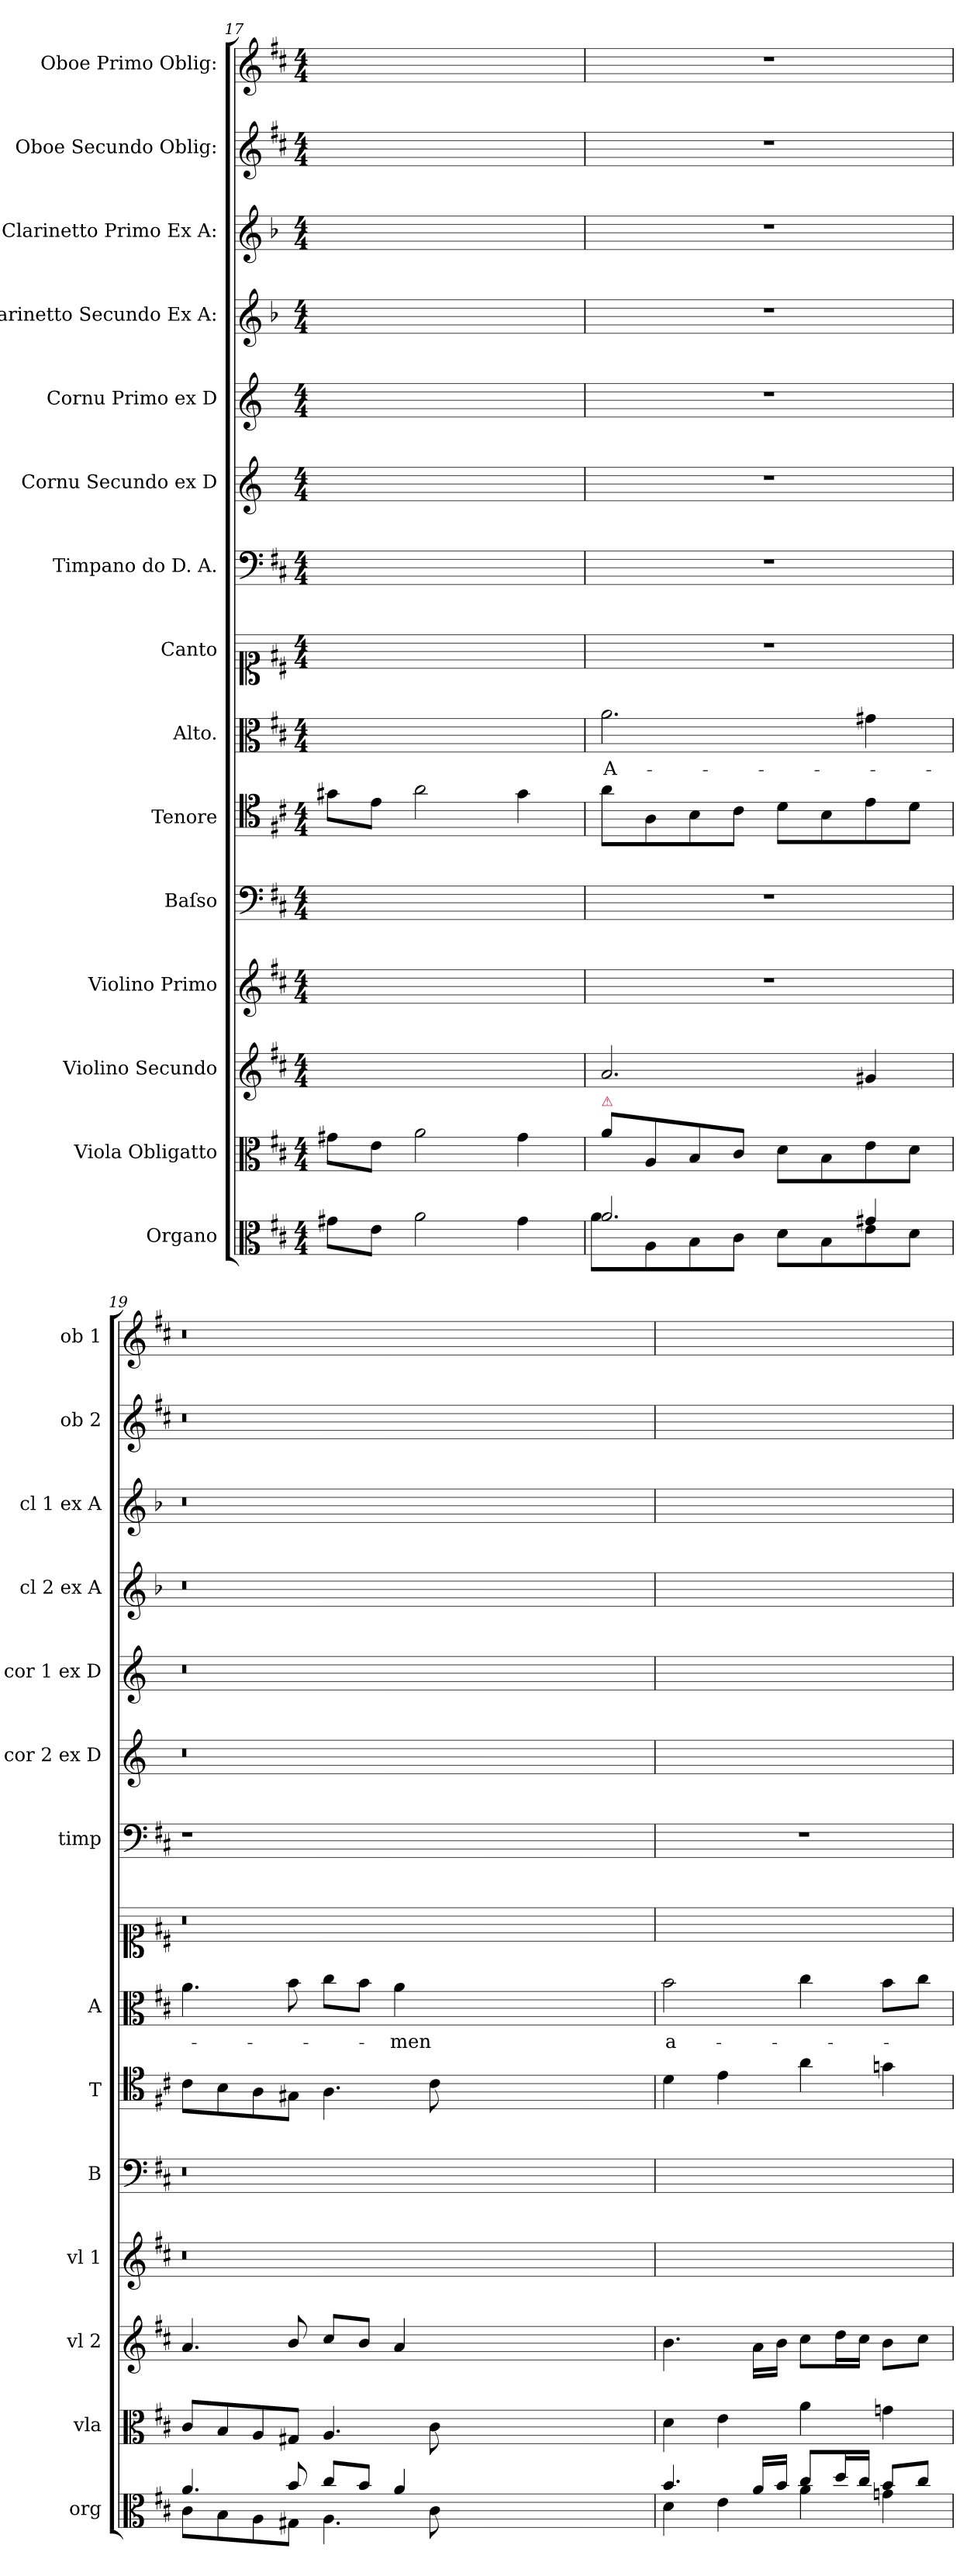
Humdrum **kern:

**kern	**kern	**kern	**kern	**kern	**kern	**kern	**text	**kern	**kern	**kern	**kern	**kern	**kern	**kern	**kern
*part15	*part14	*part13	*part12	*part11	*part10	*part9	*part9	*part8	*part7	*part6	*part5	*part4	*part3	*part2	*part1
*staff15	*staff14	*staff13	*staff12	*staff11	*staff10	*staff9	*staff9	*staff8	*staff7	*staff6	*staff5	*staff4	*staff3	*staff2	*staff1
*I"Organo	*I"Viola Obligatto	*I"Violino Secundo	*I"Violino Primo	*I"Baſso	*I"Tenore	*I"Alto.	*	*I"Canto	*I"Timpano do D. A.	*I"Cornu Secundo ex D	*I"Cornu Primo ex D	*I"Clarinetto Secundo Ex A:	*I"Clarinetto Primo Ex A:	*I"Oboe Secundo Oblig:	*I"Oboe Primo Oblig:
*I'org	*I'vla	*I'vl 2	*I'vl 1	*I'B	*I'T	*I'A	*	*	*I'timp	*I'cor 2 ex D	*I'cor 1 ex D	*I'cl 2 ex A	*I'cl 1 ex A	*I'ob 2	*I'ob 1
*clefC3	*clefC3	*clefG2	*clefG2	*clefF4	*clefC4	*clefC3	*	*clefC1	*clefF4	*clefG2	*clefG2	*clefG2	*clefG2	*clefG2	*clefG2
*	*	*	*	*	*	*	*	*	*	*ITrd6c10	*ITrd6c10	*ITrd2c3	*ITrd2c3	*	*
*k[f#c#]	*k[f#c#]	*k[f#c#]	*k[f#c#]	*k[f#c#]	*k[f#c#]	*k[f#c#]	*	*k[f#c#]	*k[f#c#]	*k[f#c#]	*k[f#c#]	*k[f#c#]	*k[f#c#]	*k[f#c#]	*k[f#c#]
*D:	*D:	*D:	*D:	*D:	*D:	*D:	*	*D:	*D:	*D:	*D:	*D:	*D:	*D:	*D:
*M4/4	*M4/4	*M4/4	*M4/4	*M4/4	*M4/4	*M4/4	*	*M4/4	*M4/4	*M4/4	*M4/4	*M4/4	*M4/4	*M4/4	*M4/4
=17	=17	=17	=17	=17	=17	=17	=17	=17	=17	=17	=17	=17	=17	=17	=17
8g#X\L	8g#X\L	1ryy	1ryy	1ryy	8g#X\L	1ryy	.	1ryy	1ryy	1ryy	1ryy	1ryy	1ryy	1ryy	1ryy
8e\J	8e\J	.	.	.	8e\J	.	.	.	.	.	.	.	.	.	.
2a\	2a\	.	.	.	2a\	.	.	.	.	.	.	.	.	.	.
4g#\	4g#\	.	.	.	4g#\	.	.	.	.	.	.	.	.	.	.
=18	=18	=18	=18	=18	=18	=18	=18	=18	=18	=18	=18	=18	=18	=18	=18
*^	*	*	*	*	*	*	*	*	*	*	*	*	*	*	*
!	!	!LO:TX:a:color=crimson:t=⚠	!	!	!	!	!	!	!	!	!	!	!	!	!	!
2.a/	8a\L	8a\L	2.a/	1r	1r	8a\L	2.a\	A-	1r	1r	1r	1r	1r	1r	1r	1r
.	8A\	8A/	.	.	.	8A\	.	.	.	.	.	.	.	.	.	.
.	8B\	8B/	.	.	.	8B\	.	.	.	.	.	.	.	.	.	.
.	8c#\J	8c#/J	.	.	.	8c#\J	.	.	.	.	.	.	.	.	.	.
.	8d\L	8d\L	.	.	.	8d\L	.	.	.	.	.	.	.	.	.	.
.	8B\	8B\	.	.	.	8B\	.	.	.	.	.	.	.	.	.	.
4g#X/	8e\	8e\	4g#X/	.	.	8e\	4g#X\	.	.	.	.	.	.	.	.	.
.	8d\J	8d\J	.	.	.	8d\J	.	.	.	.	.	.	.	.	.	.
=19	=19	=19	=19	=19	=19	=19	=19	=19	=19	=19	=19	=19	=19	=19	=19	=19
4.a/	8c#\L	8c#/L	4.a/	0.r	0.r	8c#\L	4.a\	.	0.r	1r	0.r	0.r	0.r	0.r	0.r	0.r
.	8B\	8B/	.	.	.	8B\	.	.	.	.	.	.	.	.	.	.
.	8A\	8A/	.	.	.	8A\	.	.	.	.	.	.	.	.	.	.
8b/	8G#X\J	8G#X/J	8b/	.	.	8G#X\J	8b\	.	.	.	.	.	.	.	.	.
8cc#/L	4.A\	4.A/	8cc#/L	.	.	4.A\	8cc#\L	.	.	.	.	.	.	.	.	.
8b/J	.	.	8b/J	.	.	.	8b\J	.	.	.	.	.	.	.	.	.
4a/	.	.	4a/	.	.	.	4a\	-men	.	.	.	.	.	.	.	.
.	8c#\	8c#\	.	.	.	8c#\	.	.	.	.	.	.	.	.	.	.
0ryy	0ryy	0ryy	0ryy	.	.	0ryy	0ryy	.	.	0ryy	.	.	.	.	.	.
=20	=20	=20	=20	=20	=20	=20	=20	=20	=20	=20	=20	=20	=20	=20	=20	=20
4.b/	4d\	4d\	4.b\	1ryy	1ryy	4d\	2b\	a-	1ryy	1r	1ryy	1ryy	1ryy	1ryy	1ryy	1ryy
.	4e\	4e\	.	.	.	4e\	.	.	.	.	.	.	.	.	.	.
16a/LL	.	.	16a\LL	.	.	.	.	.	.	.	.	.	.	.	.	.
16b/JJ	.	.	16b\JJ	.	.	.	.	.	.	.	.	.	.	.	.	.
8cc#/L	4a\	4a\	8cc#\L	.	.	4a\	4cc#\	.	.	.	.	.	.	.	.	.
16dd/L	.	.	16dd\L	.	.	.	.	.	.	.	.	.	.	.	.	.
16cc#/JJ	.	.	16cc#\JJ	.	.	.	.	.	.	.	.	.	.	.	.	.
8b/L	4gn\	4gn\	8b\L	.	.	4gn\	8b\L	.	.	.	.	.	.	.	.	.
8cc#/J	.	.	8cc#\J	.	.	.	8cc#\J	.	.	.	.	.	.	.	.	.
*v	*v	*	*	*	*	*	*	*	*	*	*	*	*	*	*	*
=	=	=	=	=	=	=	=	=	=	=	=	=	=	=	=
*-	*-	*-	*-	*-	*-	*-	*-	*-	*-	*-	*-	*-	*-	*-	*-
